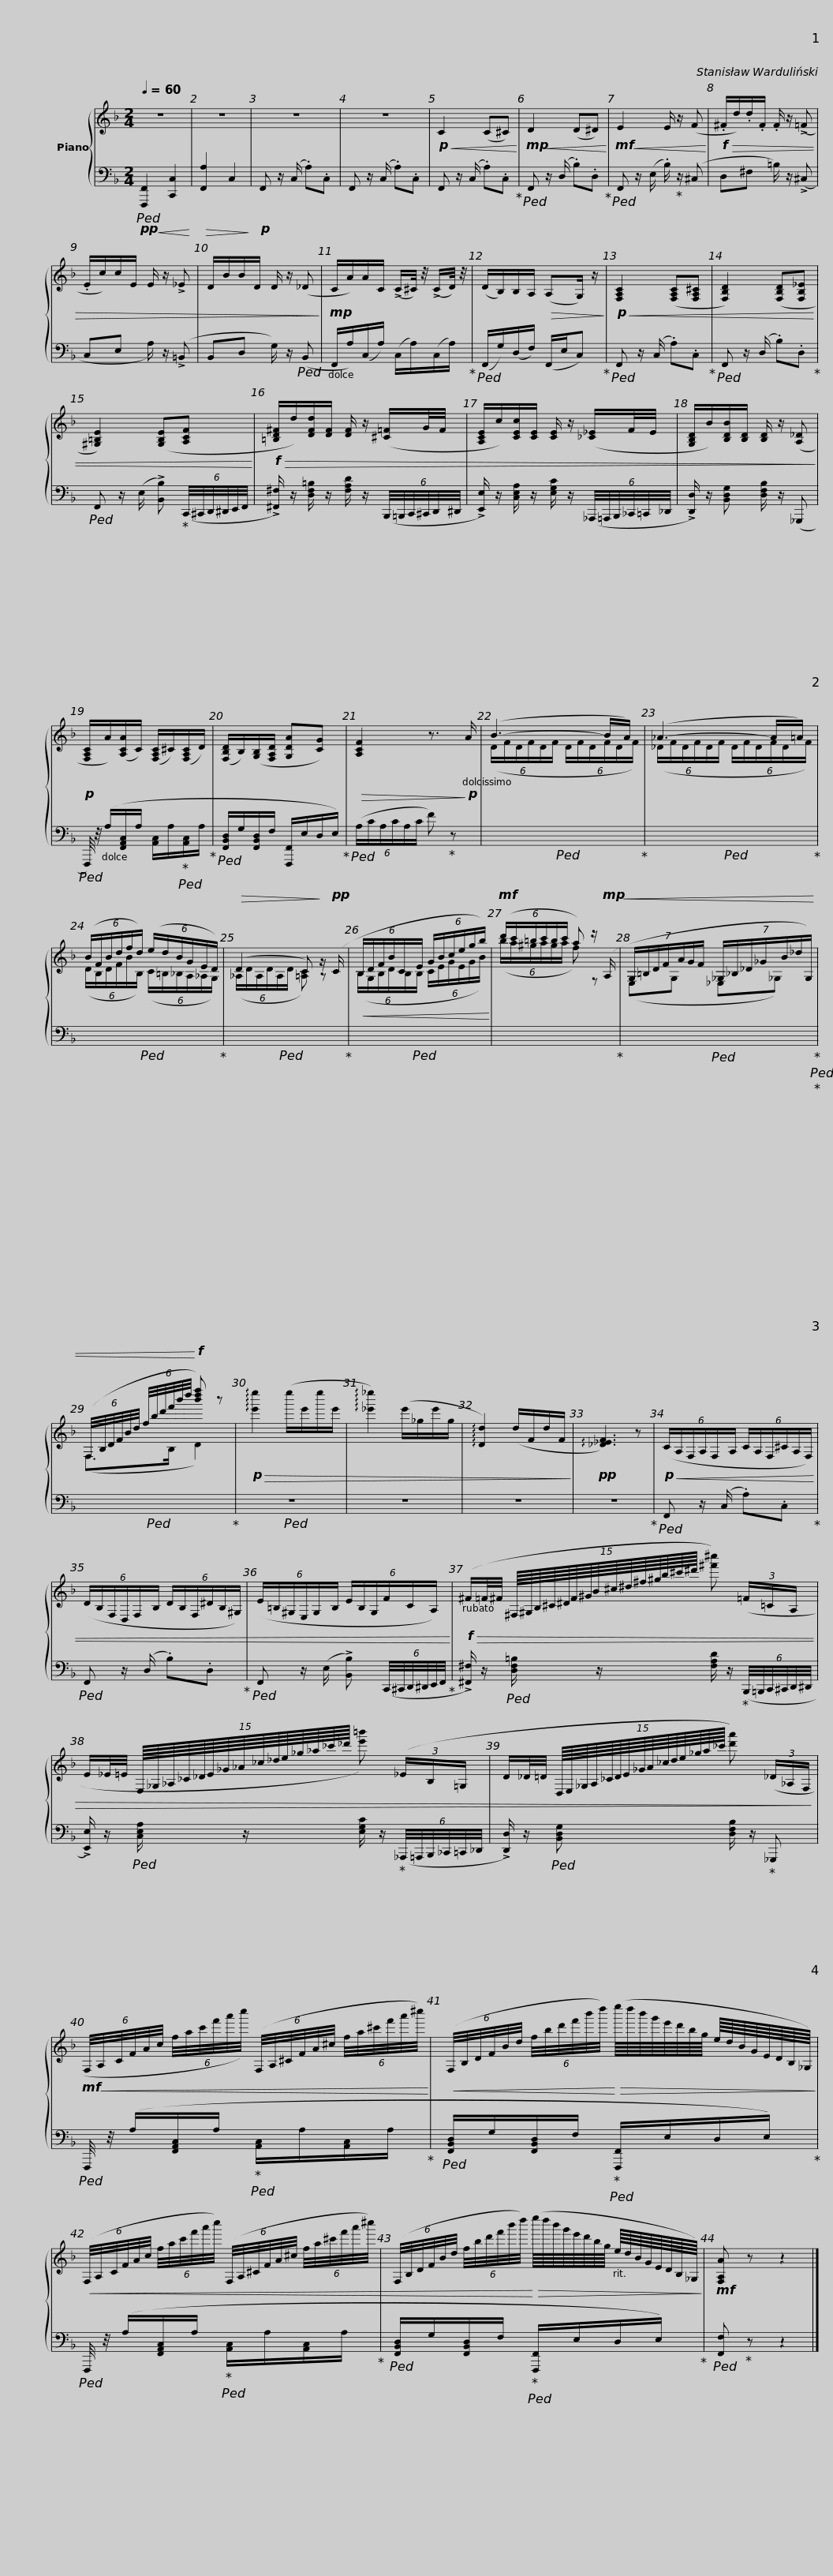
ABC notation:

X:1
%%score { ( 1 3 ) | 2 }
L:1/8
Q:1/4=60
M:2/4
I:linebreak $
K:F
V:1 treble
V:3 treble
V:2 bass
V:1
 z4 | z4 | z4 | z4 |!p!!<(! C2 (C^C)!<)! | %5
!mp!!<(! D2 (D^D)!<)! |$!mf!!<(! E2 E/ z/ (F!<)! |!f!!>(! .^F/d/).d/.F/ .F/ z/ (!>!=F | .E/c/)c/E/ E/ z/ !>!_E | D/B/B/D/ D/ z/ (_D!>)! | %10
!mp! C/A/)A/C/ (!>!C/^C/4) z/4 (!>!C/D/4) z/4 |$ (D/B,/)B,/A,/!>(! (A,G,/) z/!>)! |!p!!<(! [F,A,C]2 ([F,A,C][F,A,^C] | [F,B,D]2) ([F,B,D][F,B,_E] | [^G,=B,E]2) ([G,B,E][A,CF]!<)! |$ %15
!f!!>(! [=B,D^F]/d/)[DFd]/[DF]/ [DF]/ z/ ([^C=F]/G/4F/4 | [A,CE]/c/)[CEc]/[CE]/ [CE]/ z/ ([_C_E]/F/4E/4 | [G,B,D]/B/)[B,DB]/[B,D]/ [B,D]/ z/ ([A,_D]!>)! |$!p! [F,A,C]/A/)([A,CA]/C/) ([F,A,C]/^C/)([F,A,C]/D/) | ([F,B,D]/B,/)([G,B,]/[F,A,D]/ [G,DA][CG]) | %20
!>(! [A,CF]2 z3/2!>)!!p! A/ | (B3- B/A/) |$ (_A3- A/=A/) |$ (6:4:6(B/F/B/d/f/d/) (6:4:6(e/d/B/G/E/D/) |!>(! (D2 C)!>)! z/!pp! (C/ |$ %25
!<(! (6:4:6B,/D/F/B/C/E/ (6:4:6G/B/c/e/g/b/)!<)! |!mf! (6:4:6(d'/c'/=b/c'/b/c'/ a) z/!mp!!<(! (A,/ |$ (7:4:7G,/=B,/D/F/A/G/F/ (7:4:7_G,/_B,/_D/_G/B/_d/G,/) | (6:4:6(F,/4B,/4D/4F/4B/4d/4 (6:4:6f/4b/4d'/4f'/4b'/4d''/4!<)!!f! [b'd''f'']) z |$!p!!>(! !arpeggio![e'e'']2 (e''/e'/e''/e'/ | %30
 !arpeggio![_e'_e'']2) (e'/_g/e'/g/ | !arpeggio![Dd]2) (d/F/d/F/!>)! |!pp! !arpeggio![_D_EF]3) z |$!p!!<(! (6:4:6(C/A,/F,/A,/F,/A,/ (6:4:6C/A,/F,/^C/A,/F,/) | (6:4:6(D/B,/F,/D,/F,/B,/ (6:4:6D/B,/F,/^D/B,/^G,/) |$ %35
 (6:4:6(E/=B,/^G,/E,/G,/B,/ (6:4:6E/B,/G,/F/C/A,/)!<)! |$!f!!>(! (^F/=F/4^F/4 (15:8:15^F,/8^G,/8B,/8^C/8^D/8F/8^G/8B/8^c/8^d/8^f/8^g/8b/8^c'/8^d'/8 [^f'^c'']) (3(=F/=C/A,/ |$ E/_E/4=E/4 (15:8:15E,/8_G,/8_A,/8_C/8_D/8E/8_G/8_A/8_c/8_d/8e/8_g/8_a/8_c'/8_d'/8 [e'=b']) (3(_E/B,/=G,/ |$ D/_D/4=D/4 (15:8:15D,/8E,/8_G,/8A,/8_C/8D/8E/8_G/8A/8_c/8d/8e/8_g/8a/8_c'/8 [d'a']) (3(_D/_A,/F,/!>)! |$!mf!!<(! (6:4:6F,/4A,/4C/4F/4A/4c/4 (6:4:6f/4a/4c'/4f'/4a'/4c''/4) (6:4:6(F,/4A,/4^C/4F/4A/4^c/4 (6:4:6f/4a/4^c'/4f'/4a'/4^c''/4)!<)! |$ %40
!<(! (6:4:6(F,/4B,/4D/4F/4B/4d/4 (6:4:6f/4b/4d'/4f'/4b'/4d''/4)!<)!!>(! (e''/8d''/8b'/8g'/8e'/8d'/8b/8g/8 e/8d/8B/8G/8E/8D/8B,/8_G,/8)!>)! |$!<(! (6:4:6(F,/4A,/4C/4F/4A/4c/4 (6:4:6f/4a/4c'/4f'/4a'/4c''/4) (6:4:6(F,/4A,/4^C/4F/4A/4^c/4 (6:4:6f/4a/4^c'/4f'/4a'/4^c''/4) |$ (6:4:6(F,/4B,/4D/4F/4B/4d/4 (6:4:6f/4b/4d'/4f'/4b'/4d''/4)!<)!!>(! (e''/8d''/8b'/8g'/8e'/8d'/8b/8g/8 e/8d/8B/8G/8E/8D/8B,/8_G,/8)!>)! |!mf! [F,A,A] z z2 |] %44
V:2
!pp!!<(!!ped! [F,,,F,,]2 [C,,C,]2!<)! |!>(! [F,,A,]2 C,2!>)! |!p! F,, z/ (C,/ .A,).C, | F,, z/ (C,/ .A,).C, | F,, z/ (C,/ .A,).C,!ped-up! | %5
!ped! F,, z/ (D,/ .B,).D,!ped-up! |$!ped! F,, z/ (E,/ .B,/)!ped-up! z/ (^C, | D,^F, =B,/) z/ (!>!^C, | C,E, A,/) z/ (!>!=B,, | B,,D, G,/) z/!ped! (B,, | %10
 F,,/A,/)(C,/A,/) (C,/A,/)(C,/A,/)!ped-up! |$!ped! (F,,/G,/)(D,/F,/) (F,,/E,/C,)!ped-up! |!ped! F,, z/ (C,/ .A,).C,!ped-up! |!ped! F,, z/ (D,/ .B,).D,!ped-up! |!ped! F,, z/ (E,/ !>![B,,B,])!ped-up! (6:4:6(C,,/4^C,,/4D,,/4^D,,/4E,,/4F,,/4 |$ %15
 !>![^F,,^F,]/) z/ [D,F,=B,]/ z/ [F,A,D]/ z/ (6:4:6(B,,,/4=B,,,/4C,,/4^C,,/4D,,/4^D,,/4 | !>![E,,E,]/) z/ [C,E,A,]/ z/ [E,G,C]/ z/ (6:4:6(_A,,,/4=A,,,/4B,,,/4_C,,/4=C,,/4_D,,/4 | !>![D,,D,]/) z/ [B,,D,G,] [D,F,B,]/ z/ (_G,,, |$!ped! F,,,/4) z/4 (A,/[F,,A,,C,]/A,/ [A,,C,]/A,/!ped-up!!ped![A,,C,]/A,/!ped-up! |!ped! [F,,B,,D,]/G,/[F,,B,,D,]/F,/ [F,,,F,,]/E,/D,/E,/)!ped-up! | %20
!ped! (6:4:6(A,/C/A,/C/A,/C/ F)!ped-up! z |!ped! x4!ped-up! |$!ped! x4!ped-up! |$!ped! x4!ped-up! |!ped! x4!ped-up! |$ %25
!ped! x4 | x4!ped-up! |$!ped! x4!ped-up!!ped!!ped-up! |!ped! x4!ped-up! |$!ped! z4 | %30
 z4 | z4 | z4!ped-up! |$!ped! F,, z/ (C,/ .A,).C,!ped-up! |!ped! F,, z/ (D,/ .B,).D,!ped-up! |$ %35
!ped! F,, z/ (E,/ !>![B,,B,]) (6:4:6(C,,/4^C,,/4D,,/4^D,,/4E,,/4F,,/4!ped-up! |$ !>![^F,,^F,]/) z/!ped! [D,F,=B,]/ z/ [F,A,D]/ z/!ped-up! (6:4:6(B,,,/4=B,,,/4C,,/4^C,,/4D,,/4^D,,/4 |$ !>![E,,E,]/) z/!ped! [C,E,A,]/ z/ [E,G,C]/ z/!ped-up! (6:4:6(_A,,,/4=A,,,/4B,,,/4_C,,/4=C,,/4_D,,/4 |$ !>![D,,D,]/) z/!ped! [B,,D,G,] [D,F,B,]/ z/!ped-up! _G,,, |$!ped! F,,,/4 z/4 (A,/[F,,A,,C,]/A,/!ped-up!!ped! [A,,C,]/A,/[A,,C,]/A,/!ped-up! |$ %40
!ped! [F,,B,,D,]/G,/[F,,B,,D,]/F,/!ped-up!!ped! [F,,,F,,]/E,/D,/E,/)!ped-up! |$!ped! F,,,/4 z/4 (A,/[F,,A,,C,]/A,/!ped-up!!ped! [A,,C,]/A,/[A,,C,]/A,/!ped-up! |$!ped! [F,,B,,D,]/G,/[F,,B,,D,]/F,/!ped-up!!ped! [F,,,F,,]/E,/D,/E,/)!ped-up! |!ped! [F,,F,]!ped-up! z z2 |] %44
V:3
 x4 | x4 | x4 | x4 | x4 | %5
 x4 |$ x4 | x4 | x4 | x4 | %10
 x4 |$ x4 | x4 | x4 | x4 |$ %15
 x4 | x4 | x4 |$ x4 | x4 | %20
 x4 | (6:4:6(D/F/D/F/D/F/ (6:4:6D/F/D/F/D/F/) |$ (6:4:6(_D/F/D/F/D/F/ (6:4:6D/F/D/F/D/F/) |$ (6:4:6(D/B,/D/F/B/B,/) (6:4:6(C/=B,/_B,/A,/_A,/G,/) | (6:4:6(_A,/D/A,/D/A,/D/ [=A,C]) z |$ %25
 (6:4:6(B,/G,/B,/D/B,/B,/ (6:4:6C/E/G/E/G/B/) | (6:4:6(b/a/^g/a/g/a/ f) z |$ (E,G, _E,_G,) | (F,>B, D2) |$ x4 | %30
 x4 | x4 | x4 |$ x4 | x4 |$ %35
 x4 |$ x4 |$ x4 |$ x4 |$ x4 |$ %40
 x4 |$ x4 |$ x4 | x4 |] %44
